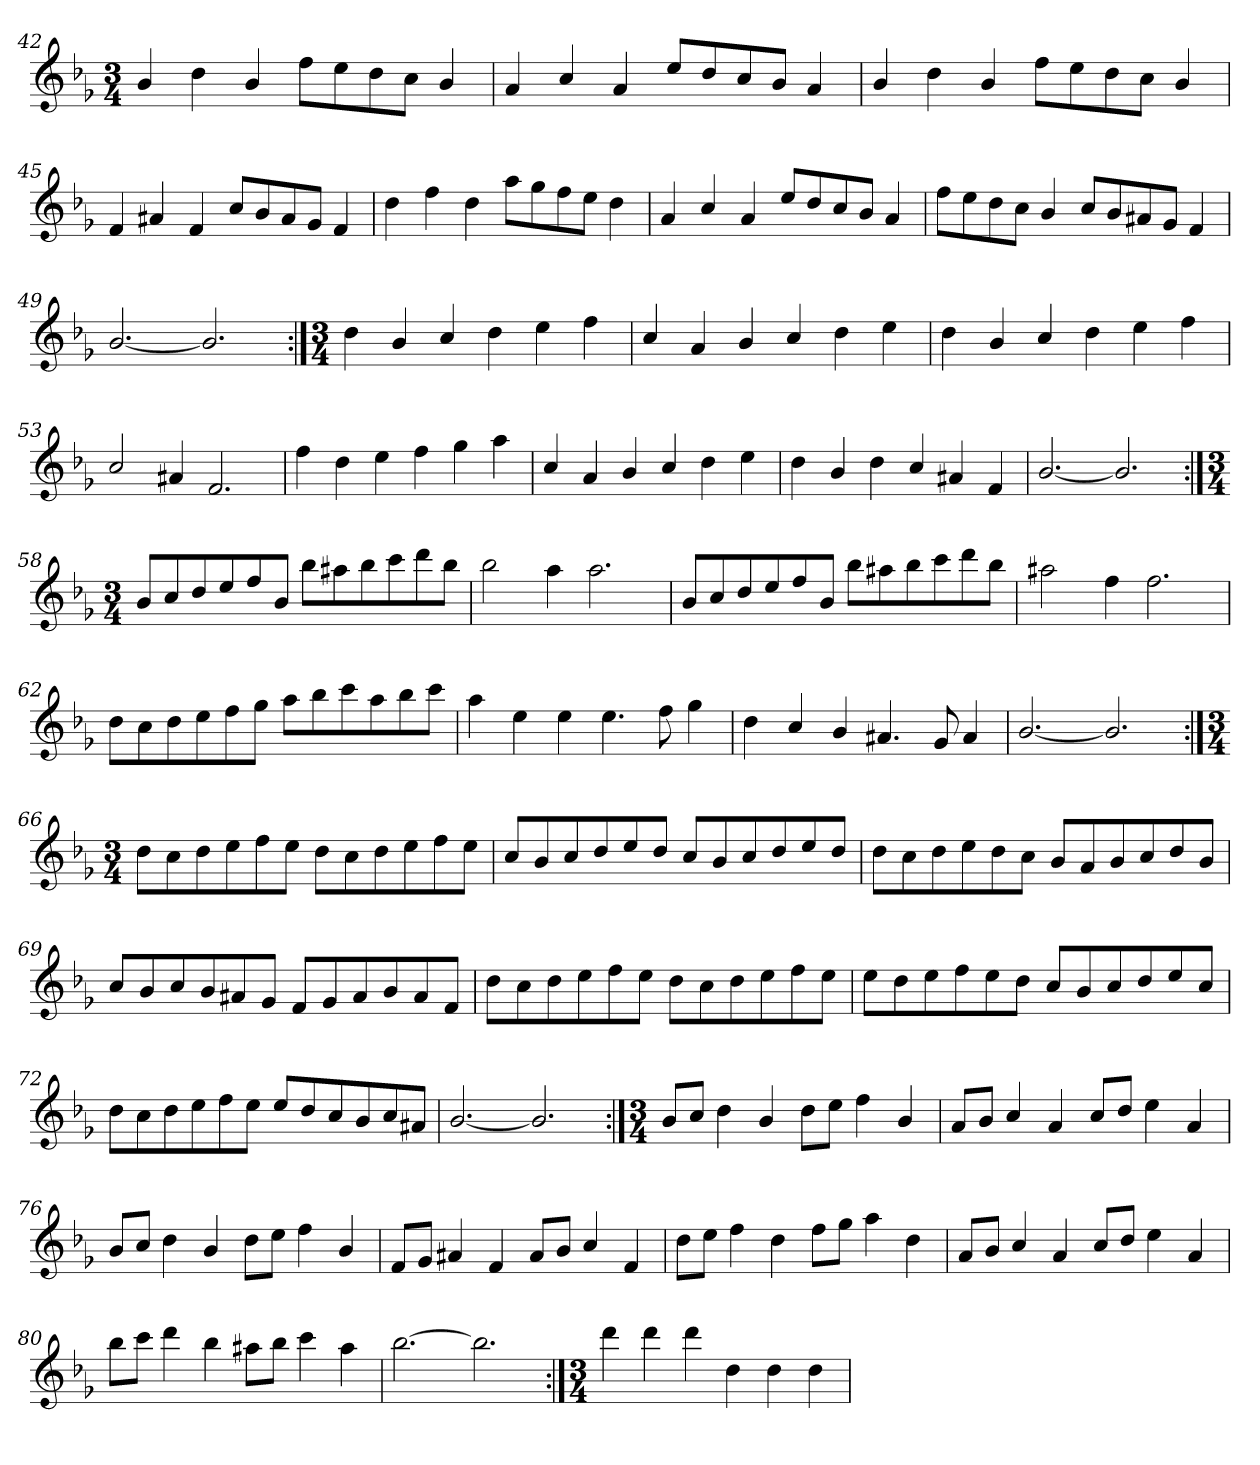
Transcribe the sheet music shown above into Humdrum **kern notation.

**kern
*part1
*staff1
!!LO:PB:g=z
*clefG3
*k[b-e-]
*M3/4
=42
4g/
4b-\
4g/
8dd\L
8cc\
8b-\
8a\J
4g/
=43
4f/
4a/
4f/
8cc/L
8b-/
8a/
8g/J
4f/
=44
4g/
4b-\
4g/
8dd\L
8cc\
8b-\
8a\J
4g/
=45
4d/
4f#X/
4d/
8a/L
8g/
8f#/
8e-/J
4d/
!!LO:LB:g=z
=46
4b-\
4dd\
4b-\
8ff\L
8ee-\
8dd\
8cc\J
4b-\
=47
4f/
4a/
4f/
8cc/L
8b-/
8a/
8g/J
4f/
=48
8dd\L
8cc\
8b-\
8a\J
4g/
8a/L
8g/
8f#X/
8e-/J
4d/
=49
[<2.g/
2.g/]
!!LO:LB:g=z
=50:|!
*M3/4
4b-\
4g/
4a/
4b-\
4cc\
4dd\
=51
4a/
4f/
4g/
4a/
4b-\
4cc\
=52
4b-\
4g/
4a/
4b-\
4cc\
4dd\
=53
2a/
4f#X/
2.d/
!!LO:LB:g=z
=54
4dd\
4b-\
4cc\
4dd\
4ee-\
4ff\
=55
4a/
4f/
4g/
4a/
4b-\
4cc\
=56
4b-\
4g/
4b-\
4a/
4f#X/
4d/
=57
[<2.g/
2.g/]
!!LO:LB:g=z
=58:|!
*M3/4
8g/L
8a/
8b-/
8cc/
8dd/
8g/J
8gg\L
8ff#X\
8gg\
8aa\
8bb-\
8gg\J
=59
2gg\
4ff\
2.ff\
=60
8g/L
8a/
8b-/
8cc/
8dd/
8g/J
8gg\L
8ff#X\
8gg\
8aa\
8bb-\
8gg\J
=61
2ff#X\
4dd\
2.dd\
!!LO:LB:g=z
=62
8b-\L
8a\
8b-\
8cc\
8dd\
8ee-\J
8ff\L
8gg\
8aa\
8ff\
8gg\
8aa\J
=63
4ff\
4cc\
4cc\
4.cc\
8dd\
4ee-\
=64
4b-\
4a/
4g/
4.f#X/
8e-/
4f#/
=65
[<2.g/
2.g/]
!!LO:LB:g=z
=66:|!
*M3/4
8b-\L
8a\
8b-\
8cc\
8dd\
8cc\J
8b-\L
8a\
8b-\
8cc\
8dd\
8cc\J
=67
8a/L
8g/
8a/
8b-/
8cc/
8b-/J
8a/L
8g/
8a/
8b-/
8cc/
8b-/J
!!LO:LB:g=z
=68
8b-\L
8a\
8b-\
8cc\
8b-\
8a\J
8g/L
8f/
8g/
8a/
8b-/
8g/J
=69
8a/L
8g/
8a/
8g/
8f#X/
8e-/J
8d/L
8e-/
8f#/
8g/
8f#/
8d/J
!!LO:LB:g=z
=70
8b-\L
8a\
8b-\
8cc\
8dd\
8cc\J
8b-\L
8a\
8b-\
8cc\
8dd\
8cc\J
=71
8cc\L
8b-\
8cc\
8dd\
8cc\
8b-\J
8a/L
8g/
8a/
8b-/
8cc/
8a/J
=72
8b-\L
8a\
8b-\
8cc\
8dd\
8cc\J
8cc/L
8b-/
8a/
8g/
8a/
8f#X/J
=73
[<2.g/
2.g/]
!!LO:LB:g=z
=74:|!
*M3/4
8g/L
8a/J
4b-\
4g/
8b-\L
8cc\J
4dd\
4g/
=75
8f/L
8g/J
4a/
4f/
8a/L
8b-/J
4cc\
4f/
=76
8g/L
8a/J
4b-\
4g/
8b-\L
8cc\J
4dd\
4g/
=77
8d/L
8e-/J
4f#X/
4d/
8f#/L
8g/J
4a/
4d/
!!LO:LB:g=z
=78
8b-\L
8cc\J
4dd\
4b-\
8dd\L
8ee-\J
4ff\
4b-\
=79
8f/L
8g/J
4a/
4f/
8a/L
8b-/J
4cc\
4f/
=80
8gg\L
8aa\J
4bb-\
4gg\
8ff#X\L
8gg\J
4aa\
4ff#\
=81
[>2.gg\
2.gg\]
!!LO:LB:g=z
=82:|!
*M3/4
4bb-\
4bb-\
4bb-\
4b-\
4b-\
4b-\
=
*-
